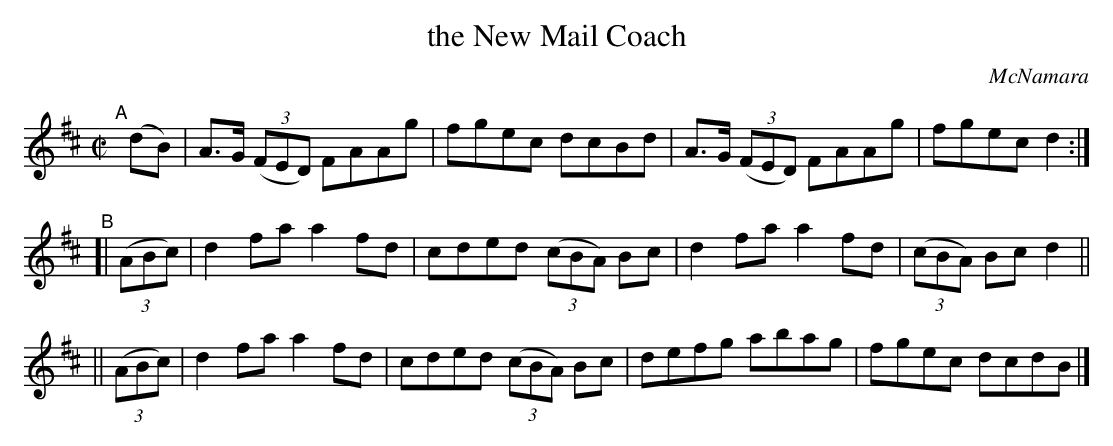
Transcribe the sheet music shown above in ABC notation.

X:1
T: the New Mail Coach
O: McNamara
M: C|
L: 1/8
K: D
"^A"[|]\
(dB) | A>G (3(FED) FAAg | fgec dcBd | A>G (3(FED) FAAg | fgec d2 :|
"^B"\
[| (3(ABc) | d2fa a2fd | cded (3(cBA) Bc | d2fa a2fd | (3(cBA) Bc d2 ||
|| (3(ABc) | d2fa a2fd | cded (3(cBA) Bc | defg abag | fgec dcdB |]
